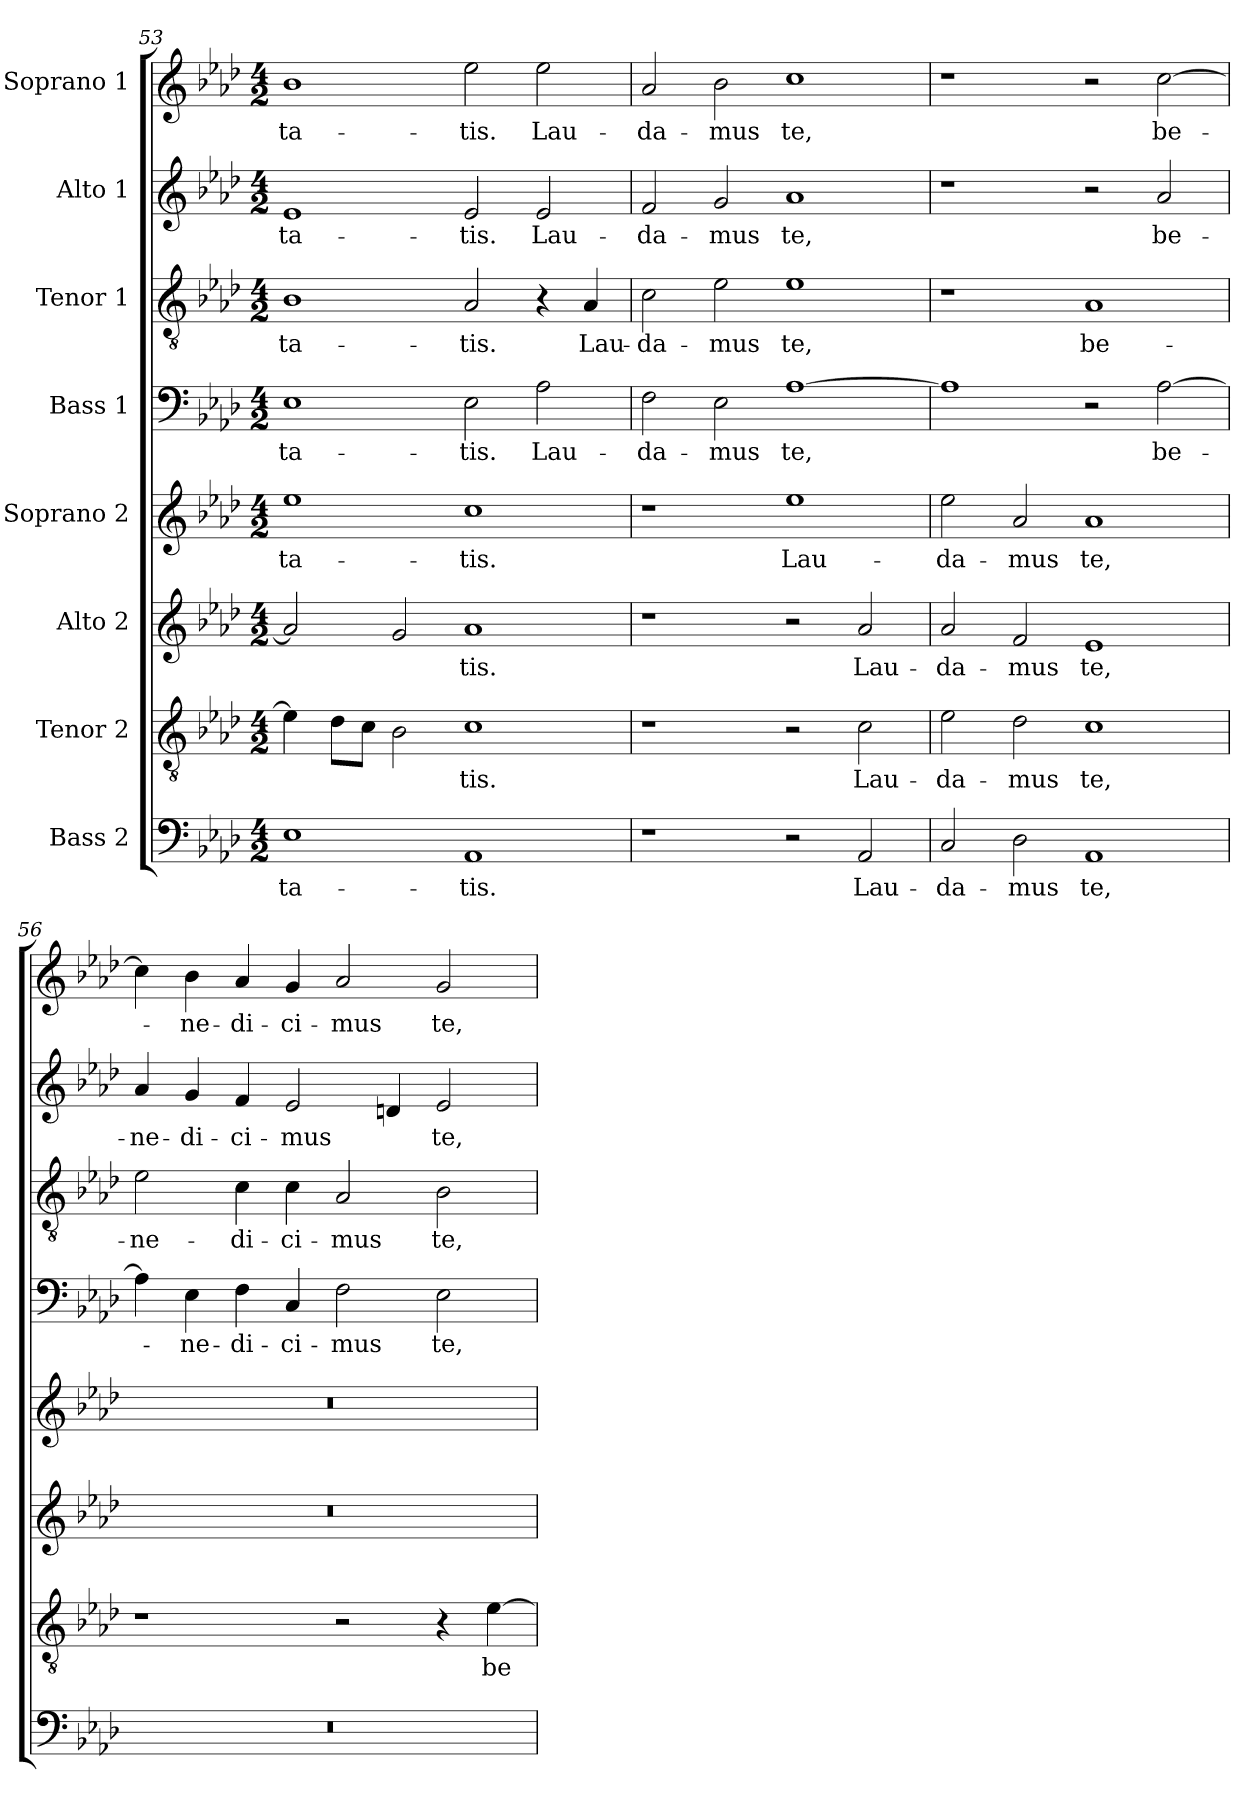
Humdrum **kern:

**kern	**text	**kern	**text	**kern	**text	**kern	**text	**kern	**text	**kern	**text	**kern	**text	**kern	**text
*part8	*part8	*part7	*part7	*part6	*part6	*part5	*part5	*part4	*part4	*part3	*part3	*part2	*part2	*part1	*part1
*staff8	*staff8	*staff7	*staff7	*staff6	*staff6	*staff5	*staff5	*staff4	*staff4	*staff3	*staff3	*staff2	*staff2	*staff1	*staff1
*I"Bass 2	*	*I"Tenor 2	*	*I"Alto 2	*	*I"Soprano 2	*	*I"Bass 1	*	*I"Tenor 1	*	*I"Alto 1	*	*I"Soprano 1	*
*clefF4	*	*clefGv2	*	*clefG2	*	*clefG2	*	*clefF4	*	*clefGv2	*	*clefG2	*	*clefG2	*
*k[b-e-a-d-]	*	*k[b-e-a-d-]	*	*k[b-e-a-d-]	*	*k[b-e-a-d-]	*	*k[b-e-a-d-]	*	*k[b-e-a-d-]	*	*k[b-e-a-d-]	*	*k[b-e-a-d-]	*
*A-:	*	*A-:	*	*A-:	*	*A-:	*	*A-:	*	*A-:	*	*A-:	*	*A-:	*
*M4/2	*	*M4/2	*	*M4/2	*	*M4/2	*	*M4/2	*	*M4/2	*	*M4/2	*	*M4/2	*
=53	=53	=53	=53	=53	=53	=53	=53	=53	=53	=53	=53	=53	=53	=53	=53
1E-	-ta-	4e-\]	.	2a-/]	.	1ee-	-ta-	1E-	-ta-	1B-	-ta-	1e-	-ta-	1b-	-ta-
.	.	8d-\L	.	.	.	.	.	.	.	.	.	.	.	.	.
.	.	8c\J	.	.	.	.	.	.	.	.	.	.	.	.	.
.	.	2B-\	.	2g/	.	.	.	.	.	.	.	.	.	.	.
1AA-	-tis.	1c	-tis.	1a-	-tis.	1cc	-tis.	2E-\	-tis.	2A-/	-tis.	2e-/	-tis.	2ee-\	-tis.
.	.	.	.	.	.	.	.	2A-\	Lau-	4r	.	2e-/	Lau-	2ee-\	Lau-
.	.	.	.	.	.	.	.	.	.	4A-/	Lau-	.	.	.	.
=54	=54	=54	=54	=54	=54	=54	=54	=54	=54	=54	=54	=54	=54	=54	=54
1r	.	1r	.	1r	.	1r	.	2F\	-da-	2c\	-da-	2f/	-da-	2a-/	-da-
.	.	.	.	.	.	.	.	2E-\	-mus	2e-\	-mus	2g/	-mus	2b-\	-mus
2r	.	2r	.	2r	.	1ee-	Lau-	[1A-	te,	1e-	te,	1a-	te,	1cc	te,
2AA-/	Lau-	2c\	Lau-	2a-/	Lau-	.	.	.	.	.	.	.	.	.	.
=55	=55	=55	=55	=55	=55	=55	=55	=55	=55	=55	=55	=55	=55	=55	=55
2C/	-da-	2e-\	-da-	2a-/	-da-	2ee-\	-da-	1A-]	.	1r	.	1r	.	1r	.
2D-\	-mus	2d-\	-mus	2f/	-mus	2a-/	-mus	.	.	.	.	.	.	.	.
1AA-	te,	1c	te,	1e-	te,	1a-	te,	2r	.	1A-	be-	2r	.	2r	.
.	.	.	.	.	.	.	.	[2A-\	be-	.	.	2a-/	be-	[2cc\	be-
!!LO:PB:g=z
=56	=56	=56	=56	=56	=56	=56	=56	=56	=56	=56	=56	=56	=56	=56	=56
0r	.	1r	.	0r	.	0r	.	4A-\]	.	2e-\	-ne-	4a-/	-ne-	4cc\]	.
.	.	.	.	.	.	.	.	4E-\	-ne-	.	.	4g/	-di-	4b-\	-ne-
.	.	.	.	.	.	.	.	4F\	-di-	4c\	-di-	4f/	-ci-	4a-/	-di-
.	.	.	.	.	.	.	.	4C/	-ci-	4c\	-ci-	2e-/	-mus	4g/	-ci-
.	.	2r	.	.	.	.	.	2F\	-mus	2A-/	-mus	.	.	2a-/	-mus
.	.	.	.	.	.	.	.	.	.	.	.	4dn/	.	.	.
.	.	4r	.	.	.	.	.	2E-\	te,	2B-\	te,	2e-/	te,	2g/	te,
.	.	[4e-\	be-	.	.	.	.	.	.	.	.	.	.	.	.
=	=	=	=	=	=	=	=	=	=	=	=	=	=	=	=
*-	*-	*-	*-	*-	*-	*-	*-	*-	*-	*-	*-	*-	*-	*-	*-
